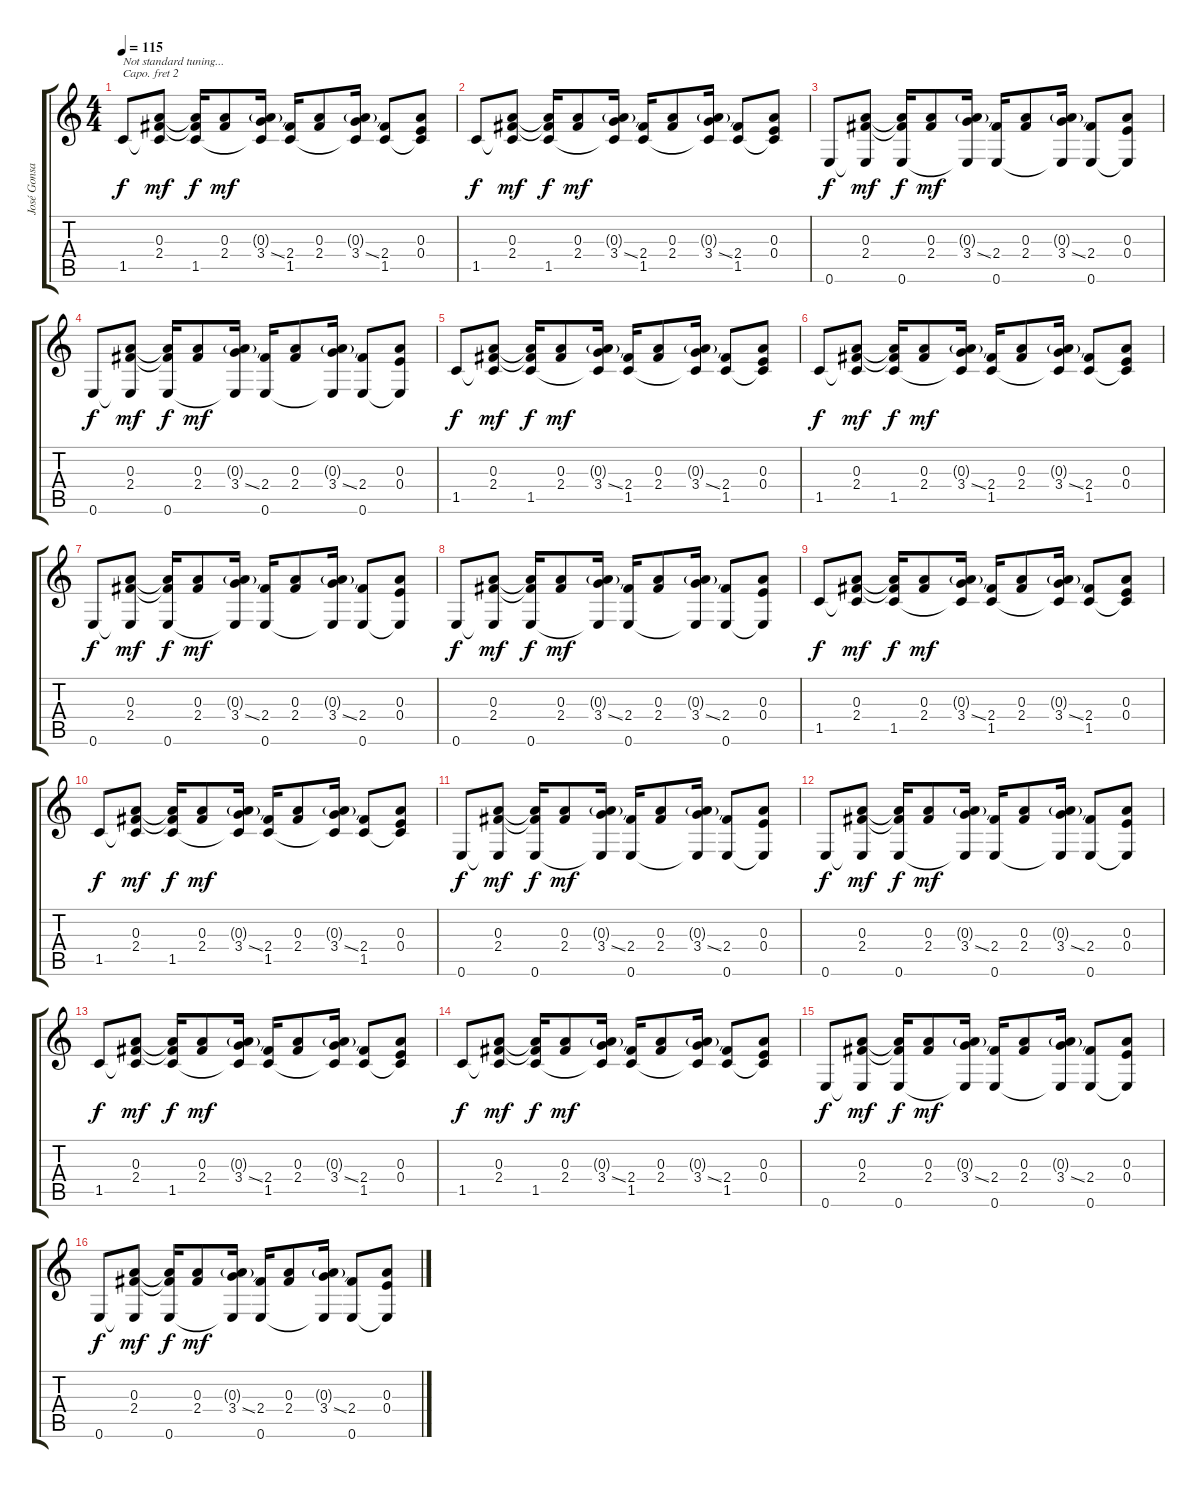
\track ("José Gonsalez" "José Gonsa") {instrument acousticguitarsteel}
\staff {score tabs}
\capo 2
\tuning (E4 B3 G3 D3 A2 D2) {hide}
\ts (4 4)
\tempo 115
\clef g2
\ks c
1.5.8{txt "Not standard tuning..." dy f instrument acousticguitarsteel} (0.3 2.4 1.5{t}).8{dy mf} (0.3{t} 2.4{t} 1.5).16{dy f} (0.3 2.4).8{dy mf} (0.3{g} 3.4{ss} 1.5{t}).16 (2.4 1.5).16 (0.3 2.4).8 (0.3{g} 3.4{ss} 1.5{t}).16 (2.4 1.5).8 (0.3 0.4 1.5{t}).8 |
1.5.8{dy f} (0.3 2.4 1.5{t}).8{dy mf} (0.3{t} 2.4{t} 1.5).16{dy f} (0.3 2.4).8{dy mf} (0.3{g} 3.4{ss} 1.5{t}).16 (2.4 1.5).16 (0.3 2.4).8 (0.3{g} 3.4{ss} 1.5{t}).16 (2.4 1.5).8 (0.3 0.4 1.5{t}).8 |
0.6.8{dy f} (0.3 2.4 0.6{t}).8{dy mf} (0.3{t} 2.4{t} 0.6).16{dy f} (0.3 2.4).8{dy mf} (0.3{g} 3.4{ss} 0.6{t}).16 (2.4 0.6).16 (0.3 2.4).8 (0.3{g} 3.4{ss} 0.6{t}).16 (2.4 0.6).8 (0.3 0.4 0.6{t}).8 |
0.6.8{dy f} (0.3 2.4 0.6{t}).8{dy mf} (0.3{t} 2.4{t} 0.6).16{dy f} (0.3 2.4).8{dy mf} (0.3{g} 3.4{ss} 0.6{t}).16 (2.4 0.6).16 (0.3 2.4).8 (0.3{g} 3.4{ss} 0.6{t}).16 (2.4 0.6).8 (0.3 0.4 0.6{t}).8 |
1.5.8{dy f} (0.3 2.4 1.5{t}).8{dy mf} (0.3{t} 2.4{t} 1.5).16{dy f} (0.3 2.4).8{dy mf} (0.3{g} 3.4{ss} 1.5{t}).16 (2.4 1.5).16 (0.3 2.4).8 (0.3{g} 3.4{ss} 1.5{t}).16 (2.4 1.5).8 (0.3 0.4 1.5{t}).8 |
1.5.8{dy f} (0.3 2.4 1.5{t}).8{dy mf} (0.3{t} 2.4{t} 1.5).16{dy f} (0.3 2.4).8{dy mf} (0.3{g} 3.4{ss} 1.5{t}).16 (2.4 1.5).16 (0.3 2.4).8 (0.3{g} 3.4{ss} 1.5{t}).16 (2.4 1.5).8 (0.3 0.4 1.5{t}).8 |
0.6.8{dy f} (0.3 2.4 0.6{t}).8{dy mf} (0.3{t} 2.4{t} 0.6).16{dy f} (0.3 2.4).8{dy mf} (0.3{g} 3.4{ss} 0.6{t}).16 (2.4 0.6).16 (0.3 2.4).8 (0.3{g} 3.4{ss} 0.6{t}).16 (2.4 0.6).8 (0.3 0.4 0.6{t}).8 |
0.6.8{dy f} (0.3 2.4 0.6{t}).8{dy mf} (0.3{t} 2.4{t} 0.6).16{dy f} (0.3 2.4).8{dy mf} (0.3{g} 3.4{ss} 0.6{t}).16 (2.4 0.6).16 (0.3 2.4).8 (0.3{g} 3.4{ss} 0.6{t}).16 (2.4 0.6).8 (0.3 0.4 0.6{t}).8 |
1.5.8{dy f} (0.3 2.4 1.5{t}).8{dy mf} (0.3{t} 2.4{t} 1.5).16{dy f} (0.3 2.4).8{dy mf} (0.3{g} 3.4{ss} 1.5{t}).16 (2.4 1.5).16 (0.3 2.4).8 (0.3{g} 3.4{ss} 1.5{t}).16 (2.4 1.5).8 (0.3 0.4 1.5{t}).8 |
1.5.8{dy f} (0.3 2.4 1.5{t}).8{dy mf} (0.3{t} 2.4{t} 1.5).16{dy f} (0.3 2.4).8{dy mf} (0.3{g} 3.4{ss} 1.5{t}).16 (2.4 1.5).16 (0.3 2.4).8 (0.3{g} 3.4{ss} 1.5{t}).16 (2.4 1.5).8 (0.3 0.4 1.5{t}).8 |
0.6.8{dy f} (0.3 2.4 0.6{t}).8{dy mf} (0.3{t} 2.4{t} 0.6).16{dy f} (0.3 2.4).8{dy mf} (0.3{g} 3.4{ss} 0.6{t}).16 (2.4 0.6).16 (0.3 2.4).8 (0.3{g} 3.4{ss} 0.6{t}).16 (2.4 0.6).8 (0.3 0.4 0.6{t}).8 |
0.6.8{dy f} (0.3 2.4 0.6{t}).8{dy mf} (0.3{t} 2.4{t} 0.6).16{dy f} (0.3 2.4).8{dy mf} (0.3{g} 3.4{ss} 0.6{t}).16 (2.4 0.6).16 (0.3 2.4).8 (0.3{g} 3.4{ss} 0.6{t}).16 (2.4 0.6).8 (0.3 0.4 0.6{t}).8 |
1.5.8{dy f} (0.3 2.4 1.5{t}).8{dy mf} (0.3{t} 2.4{t} 1.5).16{dy f} (0.3 2.4).8{dy mf} (0.3{g} 3.4{ss} 1.5{t}).16 (2.4 1.5).16 (0.3 2.4).8 (0.3{g} 3.4{ss} 1.5{t}).16 (2.4 1.5).8 (0.3 0.4 1.5{t}).8 |
1.5.8{dy f} (0.3 2.4 1.5{t}).8{dy mf} (0.3{t} 2.4{t} 1.5).16{dy f} (0.3 2.4).8{dy mf} (0.3{g} 3.4{ss} 1.5{t}).16 (2.4 1.5).16 (0.3 2.4).8 (0.3{g} 3.4{ss} 1.5{t}).16 (2.4 1.5).8 (0.3 0.4 1.5{t}).8 |
0.6.8{dy f} (0.3 2.4 0.6{t}).8{dy mf} (0.3{t} 2.4{t} 0.6).16{dy f} (0.3 2.4).8{dy mf} (0.3{g} 3.4{ss} 0.6{t}).16 (2.4 0.6).16 (0.3 2.4).8 (0.3{g} 3.4{ss} 0.6{t}).16 (2.4 0.6).8 (0.3 0.4 0.6{t}).8 |
0.6.8{dy f} (0.3 2.4 0.6{t}).8{dy mf} (0.3{t} 2.4{t} 0.6).16{dy f} (0.3 2.4).8{dy mf} (0.3{g} 3.4{ss} 0.6{t}).16 (2.4 0.6).16 (0.3 2.4).8 (0.3{g} 3.4{ss} 0.6{t}).16 (2.4 0.6).8 (0.3 0.4 0.6{t}).8
